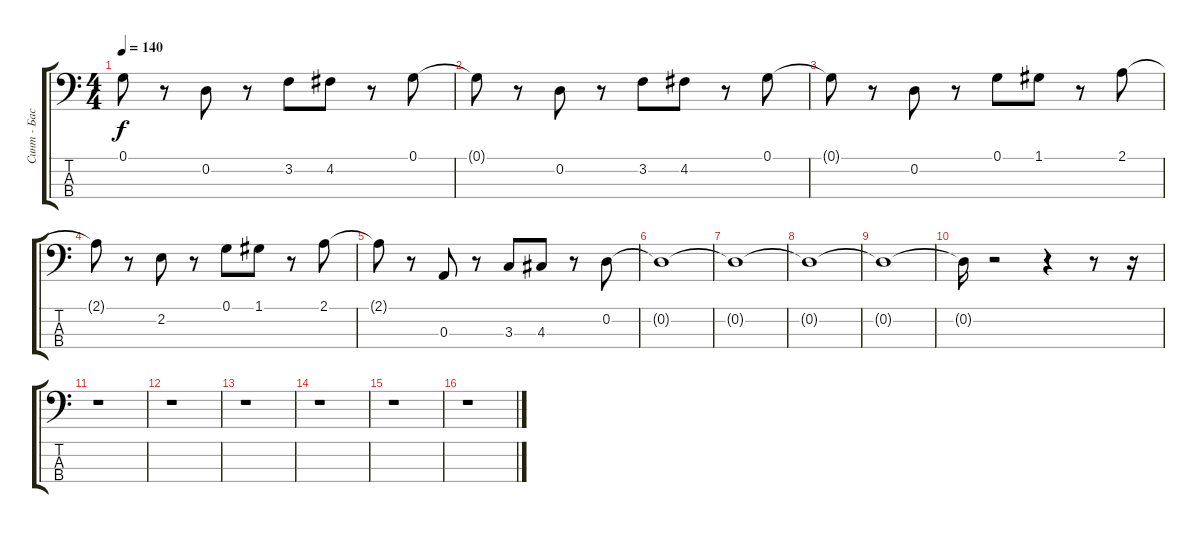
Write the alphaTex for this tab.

\track ("Синт - Бас" "Синт - Бас") {instrument electricbassfinger}
\staff {score tabs}
\tuning (G2 D2 A1 E1) {hide}
\ts (4 4)
\tempo 140
\clef f4
\ks c
0.1{t}.8{dy f} r.8 0.2.8 r.8 3.2.8 4.2.8 r.8 0.1.8 |
0.1{t}.8 r.8 0.2.8 r.8 3.2.8 4.2.8 r.8 0.1.8 |
0.1{t}.8 r.8 0.2.8 r.8 0.1.8 1.1.8 r.8 2.1.8 |
2.1{t}.8 r.8 2.2.8 r.8 0.1.8 1.1.8 r.8 2.1.8 |
2.1{t}.8 r.8 0.3.8 r.8 3.3.8 4.3.8 r.8 0.2.8 |
0.2{t}.1 |
0.2{t}.1 |
0.2{t}.1 |
0.2{t}.1 |
0.2{t}.16 r.2 r.4 r.8 r.16 |
r.1 |
r.1 |
r.1 |
r.1 |
r.1 |
r.1
